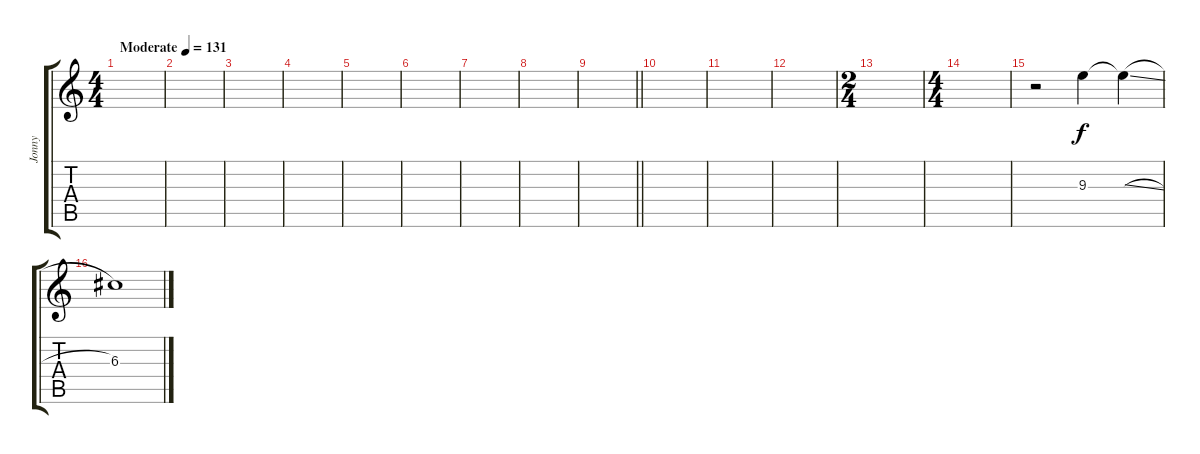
\track ("Jonny" "Jonny") {instrument electricguitarclean}
\staff {score tabs}
\tuning (E4 B3 G3 D3 A2 E2) {hide}
\ts (4 4)
\tempo (131 "Moderate")
\clef g2
\ks c
|
|
|
|
|
|
|
|
\barLineRight lightlight
|
|
|
|
\ts (2 4)
|
\ts (4 4)
|
r.2 9.3.4 9.3{sl t}.4 |
6.3.1
